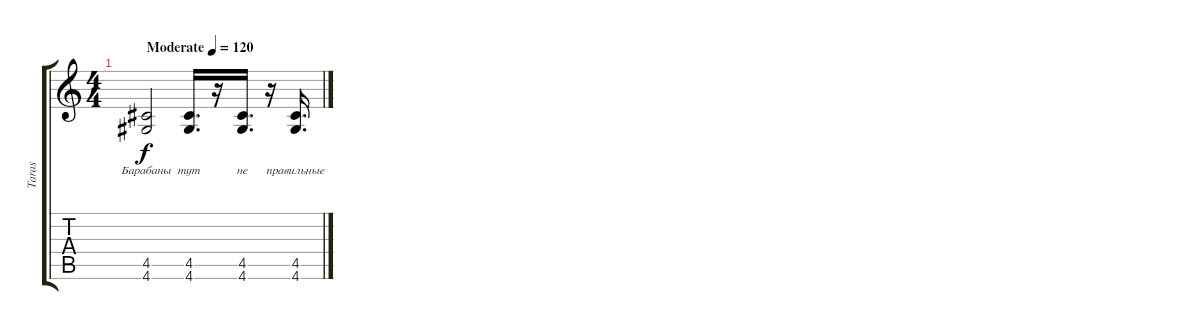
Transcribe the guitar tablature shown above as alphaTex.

\track ("Taras" "Taras") {instrument overdrivenguitar}
\staff {score tabs}
\tuning (E4 B3 G3 D3 A2 E2) {hide}
\ts (4 4)
\tempo (120 "Moderate")
\tempo 110
\tempo (120 "Moderate")
\clef g2
\ks c
(4.5 4.6).2{lyrics (0 "Барабаны") lyrics (1 "") lyrics (2 "") lyrics (3 "") lyrics (4 "") dy f instrument overdrivenguitar} (4.5 4.6).16{d lyrics (0 "тут") lyrics (1 "") lyrics (2 "") lyrics (3 "") lyrics (4 "")} r.16 (4.5 4.6).16{d lyrics (0 "не") lyrics (1 "") lyrics (2 "") lyrics (3 "") lyrics (4 "")} r.16 (4.5 4.6).16{d lyrics (0 "правильные") lyrics (1 "") lyrics (2 "") lyrics (3 "") lyrics (4 "")}
